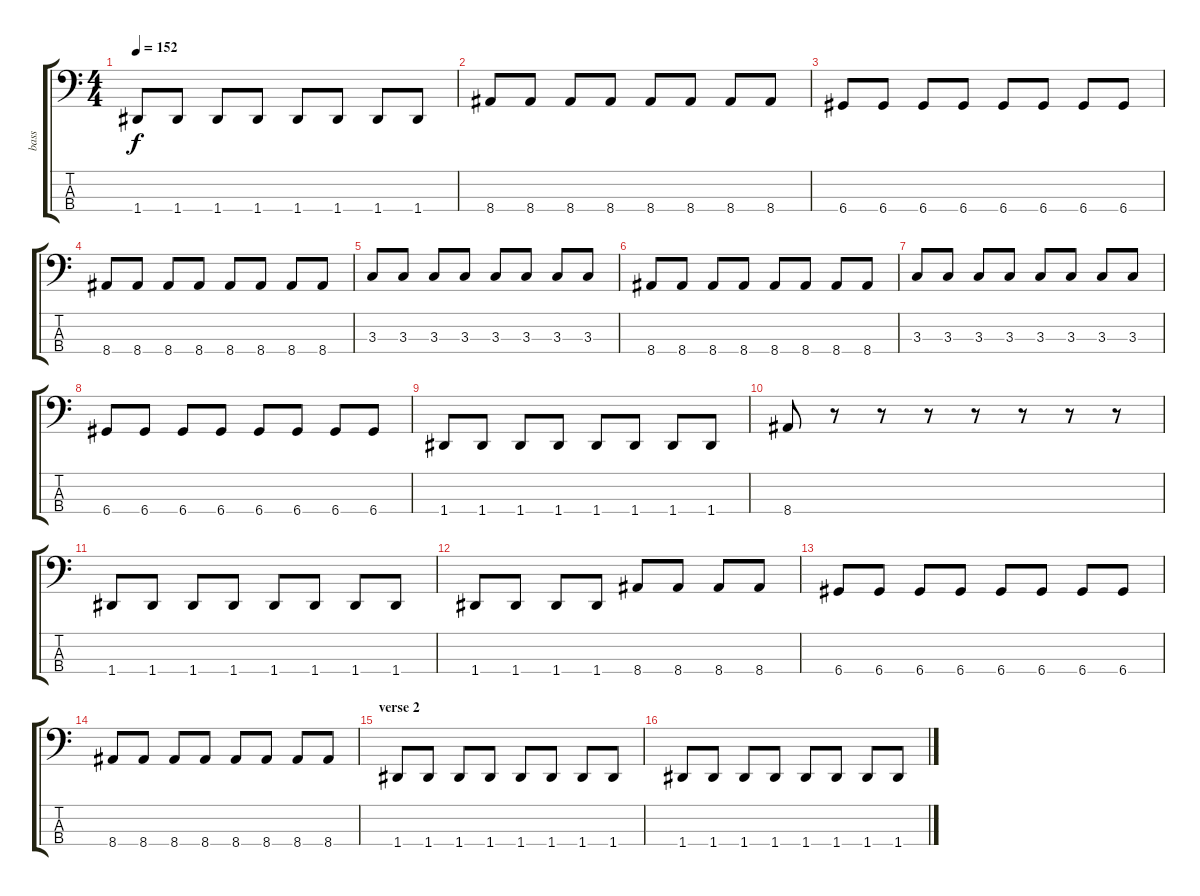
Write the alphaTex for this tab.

\track ("bass" "bass") {instrument electricbassfinger}
\staff {score tabs}
\tuning (G2 D2 A1 D1) {hide}
\ts (4 4)
\tempo 152
\clef f4
\ks c
1.4.8{dy f} 1.4.8 1.4.8 1.4.8 1.4.8 1.4.8 1.4.8 1.4.8 |
8.4.8 8.4.8 8.4.8 8.4.8 8.4.8 8.4.8 8.4.8 8.4.8 |
6.4.8 6.4.8 6.4.8 6.4.8 6.4.8 6.4.8 6.4.8 6.4.8 |
8.4.8 8.4.8 8.4.8 8.4.8 8.4.8 8.4.8 8.4.8 8.4.8 |
3.3.8 3.3.8 3.3.8 3.3.8 3.3.8 3.3.8 3.3.8 3.3.8 |
8.4.8 8.4.8 8.4.8 8.4.8 8.4.8 8.4.8 8.4.8 8.4.8 |
3.3.8 3.3.8 3.3.8 3.3.8 3.3.8 3.3.8 3.3.8 3.3.8 |
6.4.8 6.4.8 6.4.8 6.4.8 6.4.8 6.4.8 6.4.8 6.4.8 |
1.4.8 1.4.8 1.4.8 1.4.8 1.4.8 1.4.8 1.4.8 1.4.8 |
8.4.8 r.8 r.8 r.8 r.8 r.8 r.8 r.8 |
1.4.8 1.4.8 1.4.8 1.4.8 1.4.8 1.4.8 1.4.8 1.4.8 |
1.4.8 1.4.8 1.4.8 1.4.8 8.4.8 8.4.8 8.4.8 8.4.8 |
6.4.8 6.4.8 6.4.8 6.4.8 6.4.8 6.4.8 6.4.8 6.4.8 |
8.4.8 8.4.8 8.4.8 8.4.8 8.4.8 8.4.8 8.4.8 8.4.8 |
\section ("" "verse 2")
1.4.8 1.4.8 1.4.8 1.4.8 1.4.8 1.4.8 1.4.8 1.4.8 |
1.4.8 1.4.8 1.4.8 1.4.8 1.4.8 1.4.8 1.4.8 1.4.8
